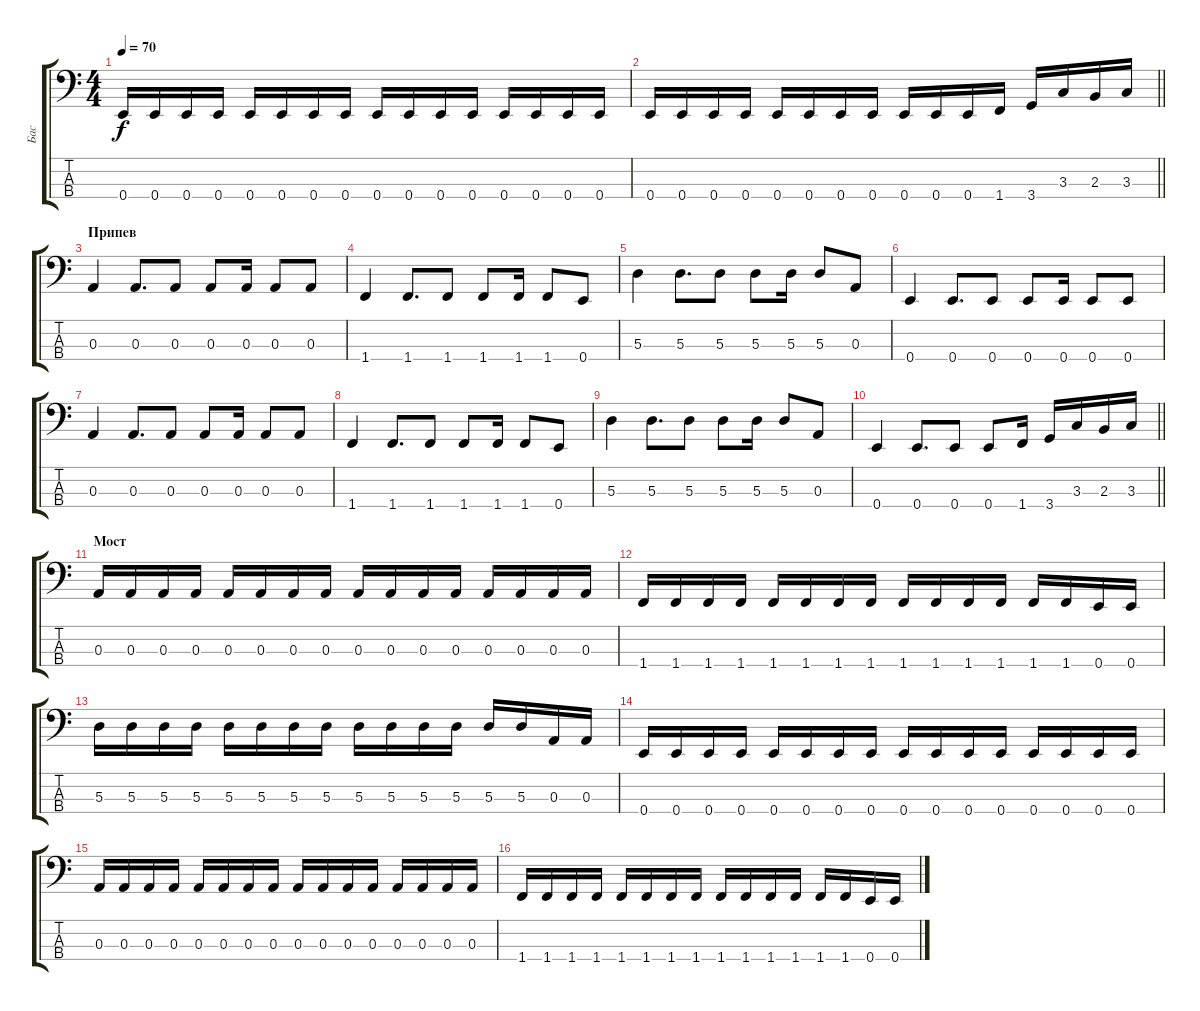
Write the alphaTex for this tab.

\track ("Бас" "Бас") {instrument electricbassfinger}
\staff {score tabs}
\tuning (G2 D2 A1 E1) {hide}
\ts (4 4)
\tempo 70
\clef f4
\ks c
0.4.16{dy f} 0.4.16 0.4.16 0.4.16 0.4.16 0.4.16 0.4.16 0.4.16 0.4.16 0.4.16 0.4.16 0.4.16 0.4.16 0.4.16 0.4.16 0.4.16 |
\barLineRight lightlight
0.4.16 0.4.16 0.4.16 0.4.16 0.4.16 0.4.16 0.4.16 0.4.16 0.4.16 0.4.16 0.4.16 1.4.16 3.4.16 3.3.16 2.3.16 3.3.16 |
\section ("" "Припев")
0.3.4 0.3.8{d} 0.3.8 0.3.8 0.3.16 0.3.8 0.3.8 |
1.4.4 1.4.8{d} 1.4.8 1.4.8 1.4.16 1.4.8 0.4.8 |
5.3.4 5.3.8{d} 5.3.8 5.3.8 5.3.16 5.3.8 0.3.8 |
0.4.4 0.4.8{d} 0.4.8 0.4.8 0.4.16 0.4.8 0.4.8 |
0.3.4 0.3.8{d} 0.3.8 0.3.8 0.3.16 0.3.8 0.3.8 |
1.4.4 1.4.8{d} 1.4.8 1.4.8 1.4.16 1.4.8 0.4.8 |
5.3.4 5.3.8{d} 5.3.8 5.3.8 5.3.16 5.3.8 0.3.8 |
\barLineRight lightlight
0.4.4 0.4.8{d} 0.4.8 0.4.8 1.4.16 3.4.16 3.3.16 2.3.16 3.3.16 |
\section ("" "Мост")
0.3.16 0.3.16 0.3.16 0.3.16 0.3.16 0.3.16 0.3.16 0.3.16 0.3.16 0.3.16 0.3.16 0.3.16 0.3.16 0.3.16 0.3.16 0.3.16 |
1.4.16 1.4.16 1.4.16 1.4.16 1.4.16 1.4.16 1.4.16 1.4.16 1.4.16 1.4.16 1.4.16 1.4.16 1.4.16 1.4.16 0.4.16 0.4.16 |
5.3.16 5.3.16 5.3.16 5.3.16 5.3.16 5.3.16 5.3.16 5.3.16 5.3.16 5.3.16 5.3.16 5.3.16 5.3.16 5.3.16 0.3.16 0.3.16 |
0.4.16 0.4.16 0.4.16 0.4.16 0.4.16 0.4.16 0.4.16 0.4.16 0.4.16 0.4.16 0.4.16 0.4.16 0.4.16 0.4.16 0.4.16 0.4.16 |
0.3.16 0.3.16 0.3.16 0.3.16 0.3.16 0.3.16 0.3.16 0.3.16 0.3.16 0.3.16 0.3.16 0.3.16 0.3.16 0.3.16 0.3.16 0.3.16 |
1.4.16 1.4.16 1.4.16 1.4.16 1.4.16 1.4.16 1.4.16 1.4.16 1.4.16 1.4.16 1.4.16 1.4.16 1.4.16 1.4.16 0.4.16 0.4.16
